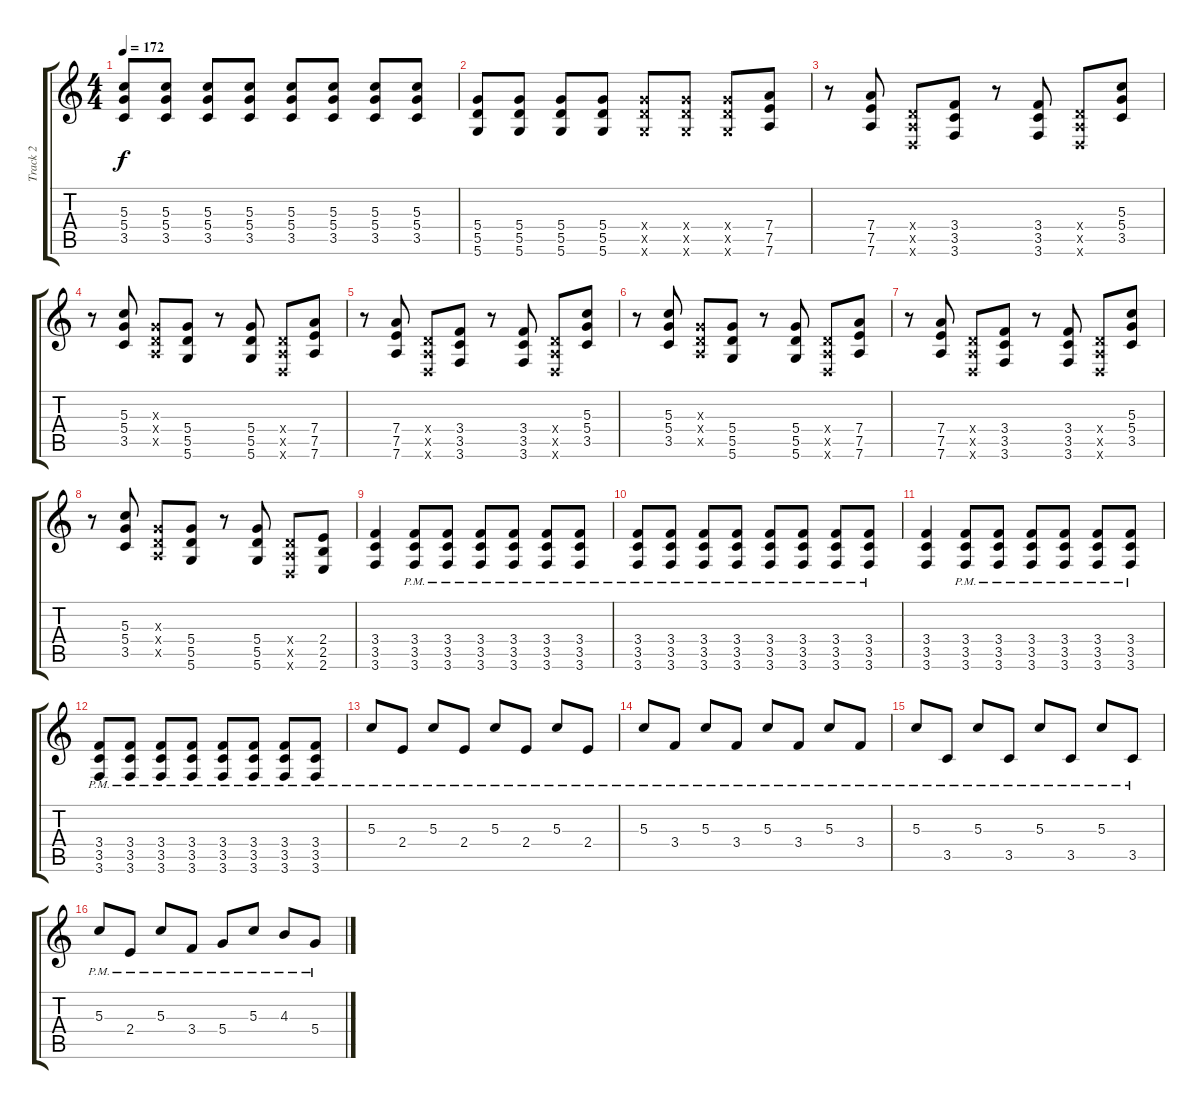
\track ("Track 2" "Track 2") {instrument distortionguitar}
\staff {score tabs}
\tuning (E4 B3 G3 D3 A2 D2) {hide}
\ts (4 4)
\tempo 172
\clef g2
\ks c
(5.3 5.4 3.5).8{dy f} (5.3 5.4 3.5).8 (5.3 5.4 3.5).8 (5.3 5.4 3.5).8 (5.3 5.4 3.5).8 (5.3 5.4 3.5).8 (5.3 5.4 3.5).8 (5.3 5.4 3.5).8 |
(5.4 5.5 5.6).8 (5.4 5.5 5.6).8 (5.4 5.5 5.6).8 (5.4 5.5 5.6).8 (5.4{x} 5.5{x} 5.6{x}).8 (5.4{x} 5.5{x} 5.6{x}).8 (5.4{x} 5.5{x} 5.6{x}).8 (7.4 7.5 7.6).8 |
r.8 (7.4 7.5 7.6).8 (0.4{x} 0.5{x} 0.6{x}).8 (3.4 3.5 3.6).8 r.8 (3.4 3.5 3.6).8 (0.4{x} 0.5{x} 0.6{x}).8 (5.3 5.4 3.5).8 |
r.8 (5.3 5.4 3.5).8 (0.3{x} 0.4{x} 0.5{x}).8 (5.4 5.5 5.6).8 r.8 (5.4 5.5 5.6).8 (0.4{x} 0.5{x} 0.6{x}).8 (7.4 7.5 7.6).8 |
r.8 (7.4 7.5 7.6).8 (0.4{x} 0.5{x} 0.6{x}).8 (3.4 3.5 3.6).8 r.8 (3.4 3.5 3.6).8 (0.4{x} 0.5{x} 0.6{x}).8 (5.3 5.4 3.5).8 |
r.8 (5.3 5.4 3.5).8 (0.3{x} 0.4{x} 0.5{x}).8 (5.4 5.5 5.6).8 r.8 (5.4 5.5 5.6).8 (0.4{x} 0.5{x} 0.6{x}).8 (7.4 7.5 7.6).8 |
r.8 (7.4 7.5 7.6).8 (0.4{x} 0.5{x} 0.6{x}).8 (3.4 3.5 3.6).8 r.8 (3.4 3.5 3.6).8 (0.4{x} 0.5{x} 0.6{x}).8 (5.3 5.4 3.5).8 |
r.8 (5.3 5.4 3.5).8 (0.3{x} 0.4{x} 0.5{x}).8 (5.4 5.5 5.6).8 r.8 (5.4 5.5 5.6).8 (0.4{x} 0.5{x} 0.6{x}).8 (2.4 2.5 2.6).8 |
(3.4 3.5 3.6).4 (3.4{pm} 3.5{pm} 3.6{pm}).8 (3.4{pm} 3.5{pm} 3.6{pm}).8 (3.4{pm} 3.5{pm} 3.6{pm}).8 (3.4{pm} 3.5{pm} 3.6{pm}).8 (3.4{pm} 3.5{pm} 3.6{pm}).8 (3.4{pm} 3.5{pm} 3.6{pm}).8 |
(3.4{pm} 3.5{pm} 3.6{pm}).8 (3.4{pm} 3.5{pm} 3.6{pm}).8 (3.4{pm} 3.5{pm} 3.6{pm}).8 (3.4{pm} 3.5{pm} 3.6{pm}).8 (3.4{pm} 3.5{pm} 3.6{pm}).8 (3.4{pm} 3.5{pm} 3.6{pm}).8 (3.4{pm} 3.5{pm} 3.6{pm}).8 (3.4{pm} 3.5{pm} 3.6{pm}).8 |
(3.4 3.5 3.6).4 (3.4{pm} 3.5{pm} 3.6{pm}).8 (3.4{pm} 3.5{pm} 3.6{pm}).8 (3.4{pm} 3.5{pm} 3.6{pm}).8 (3.4{pm} 3.5{pm} 3.6{pm}).8 (3.4{pm} 3.5{pm} 3.6{pm}).8 (3.4{pm} 3.5{pm} 3.6{pm}).8 |
(3.4{pm} 3.5{pm} 3.6{pm}).8 (3.4{pm} 3.5{pm} 3.6{pm}).8 (3.4{pm} 3.5{pm} 3.6{pm}).8 (3.4{pm} 3.5{pm} 3.6{pm}).8 (3.4{pm} 3.5{pm} 3.6{pm}).8 (3.4{pm} 3.5{pm} 3.6{pm}).8 (3.4{pm} 3.5{pm} 3.6{pm}).8 (3.4{pm} 3.5{pm} 3.6{pm}).8 |
5.3{pm}.8 2.4{pm}.8 5.3{pm}.8 2.4{pm}.8 5.3{pm}.8 2.4{pm}.8 5.3{pm}.8 2.4{pm}.8 |
5.3{pm}.8 3.4{pm}.8 5.3{pm}.8 3.4{pm}.8 5.3{pm}.8 3.4{pm}.8 5.3{pm}.8 3.4{pm}.8 |
5.3{pm}.8 3.5{pm}.8 5.3{pm}.8 3.5{pm}.8 5.3{pm}.8 3.5{pm}.8 5.3{pm}.8 3.5{pm}.8 |
5.3{pm}.8 2.4{pm}.8 5.3{pm}.8 3.4{pm}.8 5.4{pm}.8 5.3{pm}.8 4.3{pm}.8 5.4{pm}.8
